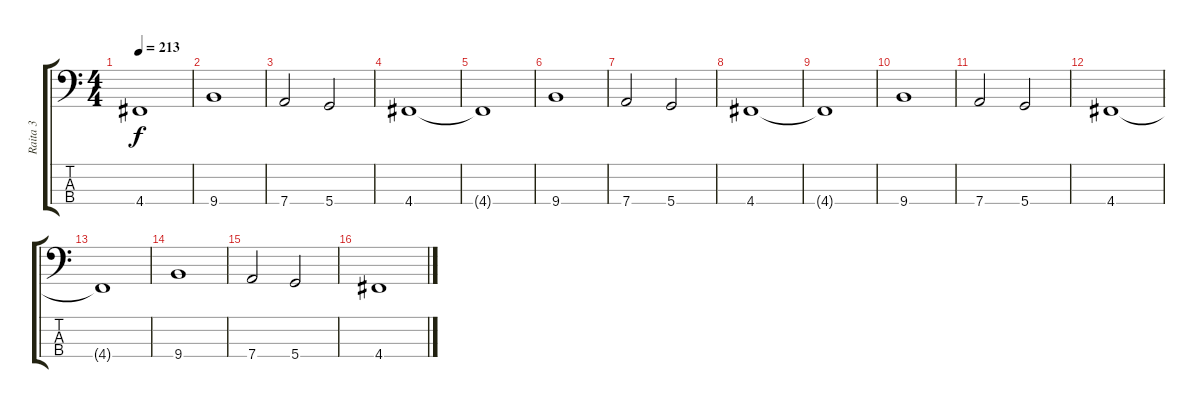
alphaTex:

\track ("Raita 3" "Raita 3") {instrument electricbassfinger}
\staff {score tabs}
\tuning (F2 C2 G1 D1) {hide}
\ts (4 4)
\tempo 213
\clef f4
\ks c
4.4{t}.1{dy f} |
9.4.1 |
7.4.2 5.4.2 |
4.4.1 |
4.4{t}.1 |
9.4.1 |
7.4.2 5.4.2 |
4.4.1 |
4.4{t}.1 |
9.4.1 |
7.4.2 5.4.2 |
4.4.1 |
4.4{t}.1 |
9.4.1 |
7.4.2 5.4.2 |
4.4.1
